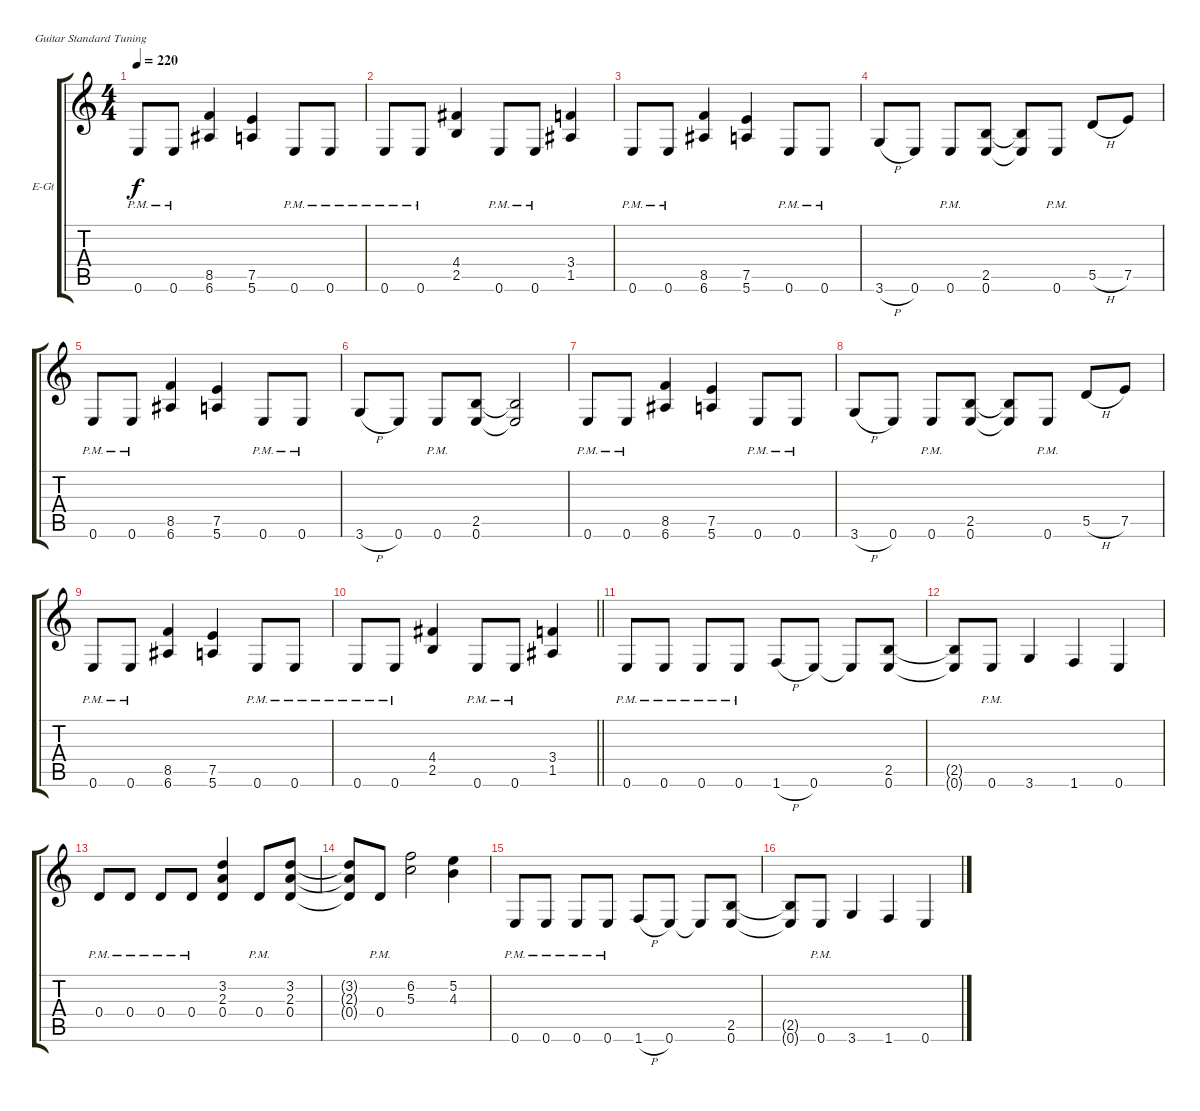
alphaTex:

\bracketExtendMode groupsimilarinstruments
\firstSystemTrackNameOrientation horizontal
\otherSystemsTrackNameOrientation horizontal
\track ("Herman Frank" "E-Gt") {instrument distortionguitar}
\staff {score tabs}
\tuning (E4 B3 G3 D3 A2 E2)
\ts (4 4)
\tempo 220
\clef g2
\ks c
0.6{pm}.8{dy f} 0.6{pm}.8 (8.5 6.6).4 (7.5 5.6).4 0.6{pm}.8 0.6{pm}.8 |
0.6{pm}.8 0.6{pm}.8 (4.4 2.5).4 0.6{pm}.8 0.6{pm}.8 (3.4 1.5).4 |
0.6{pm}.8 0.6{pm}.8 (8.5 6.6).4 (7.5 5.6).4 0.6{pm}.8 0.6{pm}.8 |
3.6{h}.8 0.6.8 0.6{pm}.8 (2.5 0.6).8 (2.5{t} 0.6{t}).8 0.6{pm}.8 5.5{h}.8 7.5.8 |
0.6{pm}.8 0.6{pm}.8 (8.5 6.6).4 (7.5 5.6).4 0.6{pm}.8 0.6{pm}.8 |
3.6{h}.8 0.6.8 0.6{pm}.8 (2.5 0.6).8 (2.5{t} 0.6{t}).2 |
0.6{pm}.8 0.6{pm}.8 (8.5 6.6).4 (7.5 5.6).4 0.6{pm}.8 0.6{pm}.8 |
3.6{h}.8 0.6.8 0.6{pm}.8 (2.5 0.6).8 (2.5{t} 0.6{t}).8 0.6{pm}.8 5.5{h}.8 7.5.8 |
0.6{pm}.8 0.6{pm}.8 (8.5 6.6).4 (7.5 5.6).4 0.6{pm}.8 0.6{pm}.8 |
\barLineRight lightlight
0.6{pm}.8 0.6{pm}.8 (4.4 2.5).4 0.6{pm}.8 0.6{pm}.8 (3.4 1.5).4 |
0.6{pm}.8 0.6{pm}.8 0.6{pm}.8 0.6{pm}.8 1.6{h}.8 0.6.8 0.6{t}.8 (2.5 0.6).8 |
(2.5{t} 0.6{t}).8 0.6{pm}.8 3.6.4 1.6.4 0.6.4 |
0.4{pm}.8 0.4{pm}.8 0.4{pm}.8 0.4{pm}.8 (3.2 2.3 0.4).4 0.4{pm}.8 (3.2 2.3 0.4).8 |
(3.2{t} 2.3{t} 0.4{t}).8 0.4{pm}.8 (6.2 5.3).2 (5.2 4.3).4 |
0.6{pm}.8 0.6{pm}.8 0.6{pm}.8 0.6{pm}.8 1.6{h}.8 0.6.8 0.6{t}.8 (2.5 0.6).8 |
(2.5{t} 0.6{t}).8 0.6{pm}.8 3.6.4 1.6.4 0.6.4
